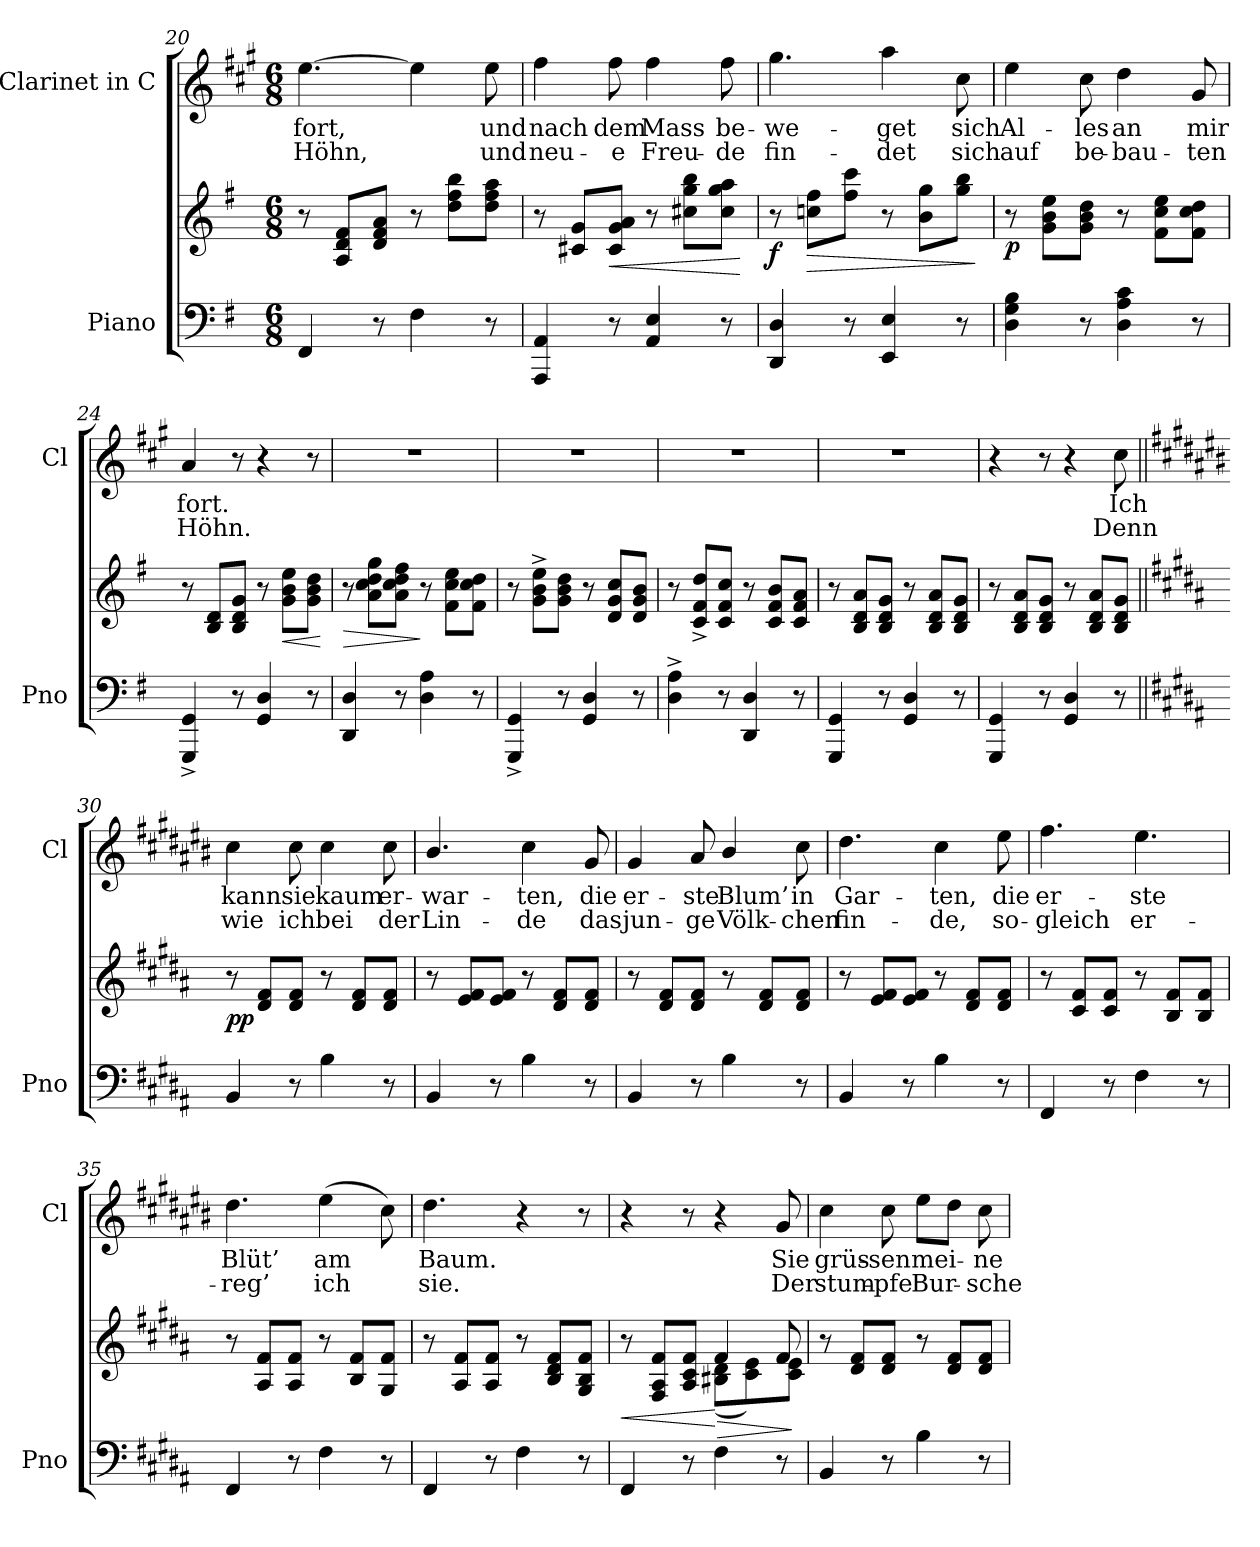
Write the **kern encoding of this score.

**kern	**kern	**dynam	**kern	**text	**text
*part2	*part2	*part2	*part1	*part1	*part1
*staff3	*staff2	*staff2/3	*staff1	*staff1	*staff1
*I"Piano	*	*	*I"Clarinet in C	*	*
*I'Pno	*	*	*I'Cl	*	*
*clefF4	*clefG2	*	*clefG2	*	*
*	*	*	*ITrd1c2	*	*
*k[f#]	*k[f#]	*	*k[f#]	*	*
*M6/8	*M6/8	*	*M6/8	*	*
=20	=20	=20	=20	=20	=20
!	!	!	!	!LO:LY:b	!LO:LY:b
4FF#/	8r	.	[4.dd\	fort,	Höhn,
.	8A/ 8d/ 8f#/L	.	.	.	.
8r	8d/ 8f#/ 8a/J	.	.	.	.
4F#\	8r	.	4dd\]	.	.
.	8dd\ 8ff#\ 8bb\L	.	.	.	.
!	!	!	!	!LO:LY:b	!LO:LY:b
8r	8dd\ 8ff#\ 8aa\J	.	8dd\	und	und
=21	=21	=21	=21	=21	=21
!	!	!	!	!LO:LY:b	!LO:LY:b
4AAA/ 4AA/	8r	.	4ee\	nach	neu-
.	8c#X/ 8g/L	.	.	.	.
!	!	!LO:HP:b	!	!LO:LY:b	!LO:LY:b
8r	8c#/ 8g/ 8a/J	<	8ee\	dem	-e
!	!	!	!	!LO:LY:b	!LO:LY:b
4AA/ 4E/	8r	.	4ee\	Mass	Freu-
.	8cc#X\ 8gg\ 8bb\L	.	.	.	.
!	!	!	!	!LO:LY:b	!LO:LY:b
8r	8cc#\ 8gg\ 8aa\J	.	8ee\	be-	-de
.	.	[	.	.	.
=22	=22	=22	=22	=22	=22
!	!	!LO:DY:b	!	!LO:LY:b	!LO:LY:b
4DD/ 4D/	8r	f	4.ff#\	-we-	fin-
!	!	!LO:HP:b	!	!	!
.	8ccn\ 8ff#\L	>	.	.	.
8r	8ff#\ 8ccc\J	.	.	.	.
!	!	!	!	!LO:LY:b	!LO:LY:b
4EE/ 4E/	8r	.	4gg\	-get	-det
.	8b\ 8gg\L	.	.	.	.
!	!	!	!	!LO:LY:b	!LO:LY:b
8r	8gg\ 8bb\J	.	8b\	sich	sich
.	.	]	.	.	.
=23	=23	=23	=23	=23	=23
!	!	!LO:DY:b	!	!LO:LY:b	!LO:LY:b
4D\ 4G\ 4B\	8r	p	4dd\	Al-	auf
.	8g\ 8b\ 8ee\L	.	.	.	.
!	!	!	!	!LO:LY:b	!LO:LY:b
8r	8g\ 8b\ 8dd\J	.	8b\	-les	be-
!	!	!	!	!LO:LY:b	!LO:LY:b
4D\ 4A\ 4c\	8r	.	4cc\	an	-bau-
.	8f#\ 8cc\ 8ee\L	.	.	.	.
!	!	!	!	!LO:LY:b	!LO:LY:b
8r	8f#\ 8cc\ 8dd\J	.	8f#/	mir	-ten
!!LO:PB:g=z
=24	=24	=24	=24	=24	=24
!	!	!	!	!LO:LY:b	!LO:LY:b
4GGG/^> 4GG/^>	8r	.	4g/	fort.	Höhn.
.	8B/ 8d/L	.	.	.	.
8r	8B/ 8d/ 8g/J	.	8r	.	.
4GG/ 4D/	8r	.	4r	.	.
!	!	!LO:HP:b	!	!	!
.	8g\ 8b\ 8ee\L	<	.	.	.
8r	8g\ 8b\ 8dd\J	.	8r	.	.
.	.	[	.	.	.
=25	=25	=25	=25	=25	=25
!	!	!LO:HP:b	!	!	!
4DD/ 4D/	8r	>	2.r	.	.
.	8a\ 8cc\ 8dd\ 8gg\L	.	.	.	.
8r	8a\ 8cc\ 8dd\ 8ff#\J	.	.	.	.
4D\ 4A\	8r	]	.	.	.
.	8f#\ 8cc\ 8ee\L	.	.	.	.
8r	8f#\ 8cc\ 8dd\J	.	.	.	.
=26	=26	=26	=26	=26	=26
4GGG/^> 4GG/^>	8r	.	2.r	.	.
.	8g\^ 8b\^ 8ee\^L	.	.	.	.
8r	8g\ 8b\ 8dd\J	.	.	.	.
4GG/ 4D/	8r	.	.	.	.
.	8d/ 8g/ 8cc/L	.	.	.	.
8r	8d/ 8g/ 8b/J	.	.	.	.
=27	=27	=27	=27	=27	=27
4D\^> 4A\^>	8r	.	2.r	.	.
.	8c/^ 8f#/^ 8dd/^L	.	.	.	.
8r	8c/ 8f#/ 8cc/J	.	.	.	.
4DD/ 4D/	8r	.	.	.	.
.	8c/ 8f#/ 8b/L	.	.	.	.
8r	8c/ 8f#/ 8a/J	.	.	.	.
=28	=28	=28	=28	=28	=28
4GGG/ 4GG/	8r	.	2.r	.	.
.	8B/ 8d/ 8a/L	.	.	.	.
8r	8B/ 8d/ 8g/J	.	.	.	.
4GG/ 4D/	8r	.	.	.	.
.	8B/ 8d/ 8a/L	.	.	.	.
8r	8B/ 8d/ 8g/J	.	.	.	.
=29	=29	=29	=29	=29	=29
4GGG/ 4GG/	8r	.	4r	.	.
.	8B/ 8d/ 8a/L	.	.	.	.
8r	8B/ 8d/ 8g/J	.	8r	.	.
4GG/ 4D/	8r	.	4r	.	.
.	8B/ 8d/ 8a/L	.	.	.	.
!	!	!	!	!LO:LY:b	!LO:LY:b
8r	8B/ 8d/ 8g/J	.	8b\	Ich	Denn
!!LO:LB:g=z
=30||	=30||	=30||	=30||	=30||	=30||
*k[f#c#g#d#a#]	*k[f#c#g#d#a#]	*	*k[f#c#g#d#a#]	*	*
!	!	!LO:DY:b	!	!LO:LY:b	!LO:LY:b
4BB/	8r	pp	4b\	kann	wie
.	8d#/ 8f#/L	.	.	.	.
!	!	!	!	!LO:LY:b	!LO:LY:b
8r	8d#/ 8f#/J	.	8b\	sie	ich
!	!	!	!	!LO:LY:b	!LO:LY:b
4B\	8r	.	4b\	kaum	bei
.	8d#/ 8f#/L	.	.	.	.
!	!	!	!	!LO:LY:b	!LO:LY:b
8r	8d#/ 8f#/J	.	8b\	er-	der
=31	=31	=31	=31	=31	=31
!	!	!	!	!LO:LY:b	!LO:LY:b
4BB/	8r	.	4.a#/	-war-	Lin-
.	8e/ 8f#/L	.	.	.	.
8r	8e/ 8f#/J	.	.	.	.
!	!	!	!	!LO:LY:b	!LO:LY:b
4B\	8r	.	4b\	-ten,	-de
.	8d#/ 8f#/L	.	.	.	.
!	!	!	!	!LO:LY:b	!LO:LY:b
8r	8d#/ 8f#/J	.	8f#/	die	das
=32	=32	=32	=32	=32	=32
!	!	!	!	!LO:LY:b	!LO:LY:b
4BB/	8r	.	4f#/	er-	jun-
.	8d#/ 8f#/L	.	.	.	.
!	!	!	!	!LO:LY:b	!LO:LY:b
8r	8d#/ 8f#/J	.	8g#/	-ste	-ge
!	!	!	!	!LO:LY:b	!LO:LY:b
4B\	8r	.	4a#/	Blum’	Völk-
.	8d#/ 8f#/L	.	.	.	.
!	!	!	!	!LO:LY:b	!LO:LY:b
8r	8d#/ 8f#/J	.	8b\	in	-chen
=33	=33	=33	=33	=33	=33
!	!	!	!	!LO:LY:b	!LO:LY:b
4BB/	8r	.	4.cc#\	Gar-	fin-
.	8e/ 8f#/L	.	.	.	.
8r	8e/ 8f#/J	.	.	.	.
!	!	!	!	!LO:LY:b	!LO:LY:b
4B\	8r	.	4b\	-ten,	-de,
.	8d#/ 8f#/L	.	.	.	.
!	!	!	!	!LO:LY:b	!LO:LY:b
8r	8d#/ 8f#/J	.	8dd#\	die	so-
=34	=34	=34	=34	=34	=34
!	!	!	!	!LO:LY:b	!LO:LY:b
4FF#/	8r	.	4.ee\	er-	-gleich
.	8c#/ 8f#/L	.	.	.	.
8r	8c#/ 8f#/J	.	.	.	.
!	!	!	!	!LO:LY:b	!LO:LY:b
4F#\	8r	.	4.dd#\	-ste	er-
.	8B/ 8f#/L	.	.	.	.
8r	8B/ 8f#/J	.	.	.	.
!!LO:LB:g=z
=35	=35	=35	=35	=35	=35
!	!	!	!	!LO:LY:b	!LO:LY:b
4FF#/	8r	.	4.cc#\	Blüt’	-reg’
.	8A#/ 8f#/L	.	.	.	.
8r	8A#/ 8f#/J	.	.	.	.
!	!	!	!	!LO:LY:b	!LO:LY:b
4F#\	8r	.	(4dd#\	am	ich
.	8B/ 8f#/L	.	.	.	.
8r	8G#/ 8f#/J	.	8b\)	.	.
=36	=36	=36	=36	=36	=36
!	!	!	!	!LO:LY:b	!LO:LY:b
4FF#/	8r	.	4.cc#\	Baum.	sie.
.	8A#/ 8f#/L	.	.	.	.
8r	8A#/ 8f#/J	.	.	.	.
4F#\	8r	.	4r	.	.
.	8B/ 8d#/ 8f#/L	.	.	.	.
8r	8G#/ 8B/ 8f#/J	.	8r	.	.
=37	=37	=37	=37	=37	=37
!	!	!LO:HP:b	!	!	!
*	*^	*	*	*	*
4FF#/	8r	4.ryy	<	4r	.	.
.	8F#/ 8A#/ 8f#/L	.	.	.	.	.
8r	8A#/ 8c#/ 8f#/J	.	.	8r	.	.
!	!	!	!LO:HP:n=1:b	!	!	!
4F#\	4f#/	(8B#X\ 8d#\L	[ >	4r	.	.
.	.	8c#\ 8e\)	.	.	.	.
!	!	!	!	!	!LO:LY:b	!LO:LY:b
8r	8f#/	8c#\ 8e\J	.	8f#/	Sie	Der
*	*v	*v	*	*	*	*
.	.	]	.	.	.
=38	=38	=38	=38	=38	=38
!	!	!	!	!LO:LY:b	!LO:LY:b
4BB/	8r	.	4b\	grüs-	stum-
.	8d#/ 8f#/L	.	.	.	.
!	!	!	!	!LO:LY:b	!LO:LY:b
8r	8d#/ 8f#/J	.	8b\	-sen	-pfe
!	!	!	!	!LO:LY:b	!LO:LY:b
4B\	8r	.	8dd#\L	mei-	Bur-
.	8d#/ 8f#/L	.	8cc#\J	.	.
!	!	!	!	!LO:LY:b	!LO:LY:b
8r	8d#/ 8f#/J	.	8b\	-ne	-sche
=	=	=	=	=	=
*-	*-	*-	*-	*-	*-
